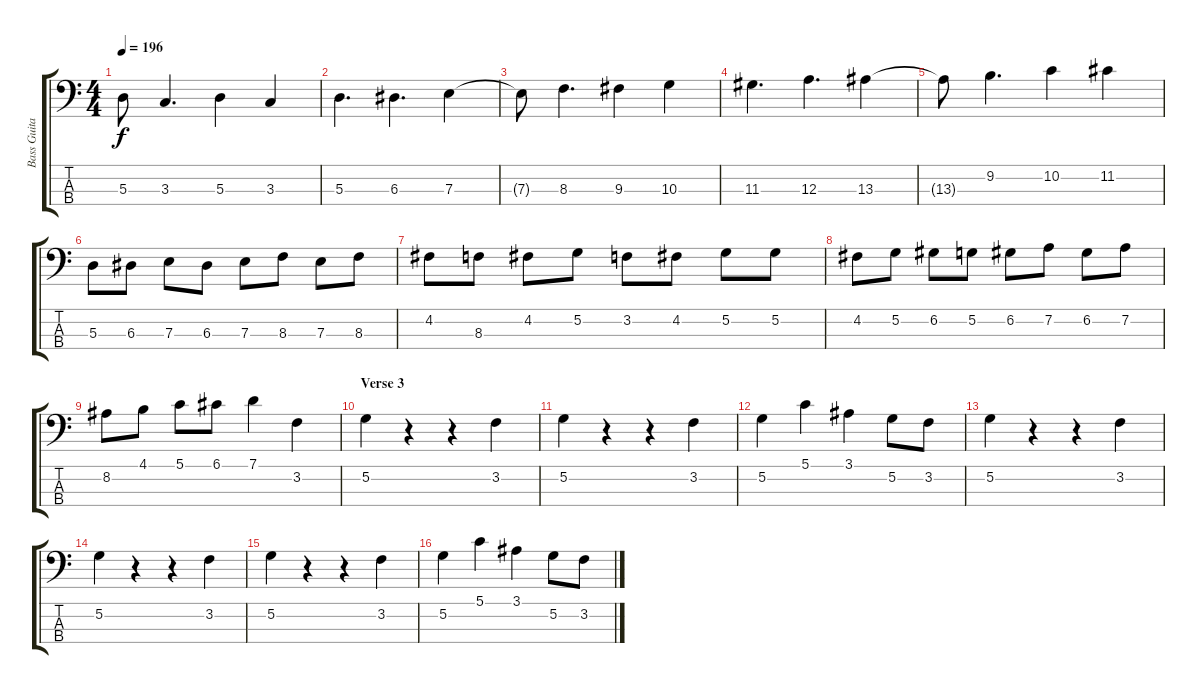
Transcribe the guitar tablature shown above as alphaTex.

\track ("Bass Guitar (R. Glover)" "Bass Guita") {instrument electricbassfinger}
\staff {score tabs}
\tuning (G2 D2 A1 E1) {hide}
\ts (4 4)
\tempo 196
\clef f4
\ks c
5.3{t}.8{dy f} 3.3.4{d} 5.3.4 3.3.4 |
5.3.4{d} 6.3.4{d} 7.3.4 |
7.3{t}.8 8.3.4{d} 9.3.4 10.3.4 |
11.3.4{d} 12.3.4{d} 13.3.4 |
13.3{t}.8 9.2.4{d} 10.2.4 11.2.4 |
5.3.8 6.3.8 7.3.8 6.3.8 7.3.8 8.3.8 7.3.8 8.3.8 |
4.2.8 8.3.8 4.2.8 5.2.8 3.2.8 4.2.8 5.2.8 5.2.8 |
4.2.8 5.2.8 6.2.8 5.2.8 6.2.8 7.2.8 6.2.8 7.2.8 |
8.2.8 4.1.8 5.1.8 6.1.8 7.1.4 3.2.4 |
\section ("" "Verse 3")
5.2.4 r.4 r.4 3.2.4 |
5.2.4 r.4 r.4 3.2.4 |
5.2.4 5.1.4 3.1.4 5.2.8 3.2.8 |
5.2.4 r.4 r.4 3.2.4 |
5.2.4 r.4 r.4 3.2.4 |
5.2.4 r.4 r.4 3.2.4 |
5.2.4 5.1.4 3.1.4 5.2.8 3.2.8
